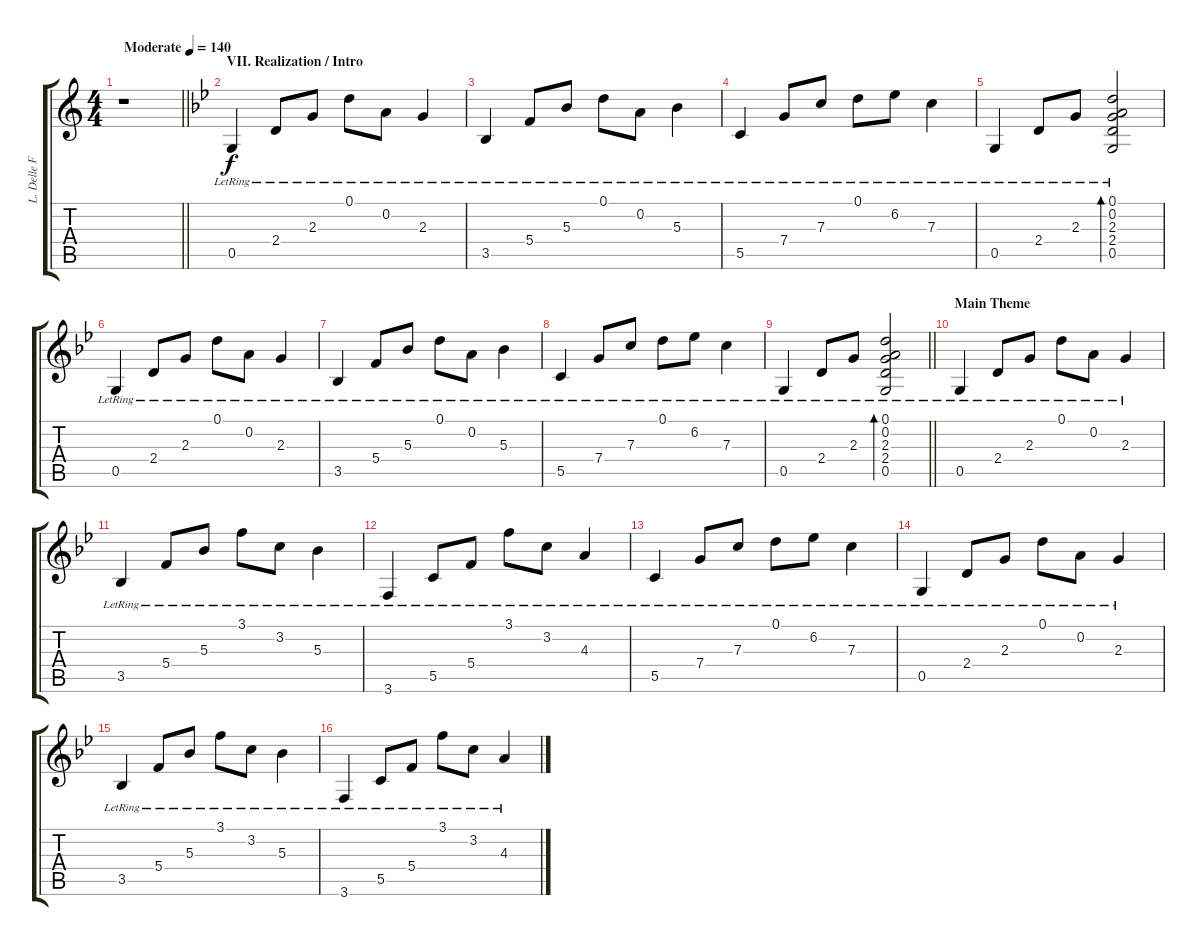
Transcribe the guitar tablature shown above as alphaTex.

\track ("L. Delle Fave (Clean Guitar L)" "L. Delle F") {instrument electricguitarclean}
\staff {score tabs}
\tuning (D4 A3 F3 C3 G2 D2) {hide}
\ts (4 4)
\tempo (140 "Moderate")
\clef g2
\barLineRight lightlight
\ks c
r.1{dy f instrument electricguitarclean} |
\section ("" "VII. Realization / Intro")
\ks gminor
0.5{lr}.4 2.4{lr}.8 2.3{lr}.8 0.1{lr}.8 0.2{lr}.8 2.3{lr}.4 |
3.5{lr}.4 5.4{lr}.8 5.3{lr}.8 0.1{lr}.8 0.2{lr}.8 5.3{lr}.4 |
5.5{lr}.4 7.4{lr}.8 7.3{lr}.8 0.1{lr}.8 6.2{lr}.8 7.3{lr}.4 |
0.5{lr}.4 2.4{lr}.8 2.3{lr}.8 (0.1{lr} 0.2{lr} 2.3{lr} 2.4{lr} 0.5{lr}).2{bd 240} |
0.5{lr}.4 2.4{lr}.8 2.3{lr}.8 0.1{lr}.8 0.2{lr}.8 2.3{lr}.4 |
3.5{lr}.4 5.4{lr}.8 5.3{lr}.8 0.1{lr}.8 0.2{lr}.8 5.3{lr}.4 |
5.5{lr}.4 7.4{lr}.8 7.3{lr}.8 0.1{lr}.8 6.2{lr}.8 7.3{lr}.4 |
\barLineRight lightlight
0.5{lr}.4 2.4{lr}.8 2.3{lr}.8 (0.1{lr} 0.2{lr} 2.3{lr} 2.4{lr} 0.5{lr}).2{bd 240} |
\section ("" "Main Theme")
0.5{lr}.4 2.4{lr}.8 2.3{lr}.8 0.1{lr}.8 0.2{lr}.8 2.3{lr}.4 |
3.5{lr}.4 5.4{lr}.8 5.3{lr}.8 3.1{lr}.8 3.2{lr}.8 5.3{lr}.4 |
3.6{lr}.4 5.5{lr}.8 5.4{lr}.8 3.1{lr}.8 3.2{lr}.8 4.3{lr}.4 |
5.5{lr}.4 7.4{lr}.8 7.3{lr}.8 0.1{lr}.8 6.2{lr}.8 7.3{lr}.4 |
0.5{lr}.4 2.4{lr}.8 2.3{lr}.8 0.1{lr}.8 0.2{lr}.8 2.3{lr}.4 |
3.5{lr}.4 5.4{lr}.8 5.3{lr}.8 3.1{lr}.8 3.2{lr}.8 5.3{lr}.4 |
3.6{lr}.4 5.5{lr}.8 5.4{lr}.8 3.1{lr}.8 3.2{lr}.8 4.3{lr}.4
